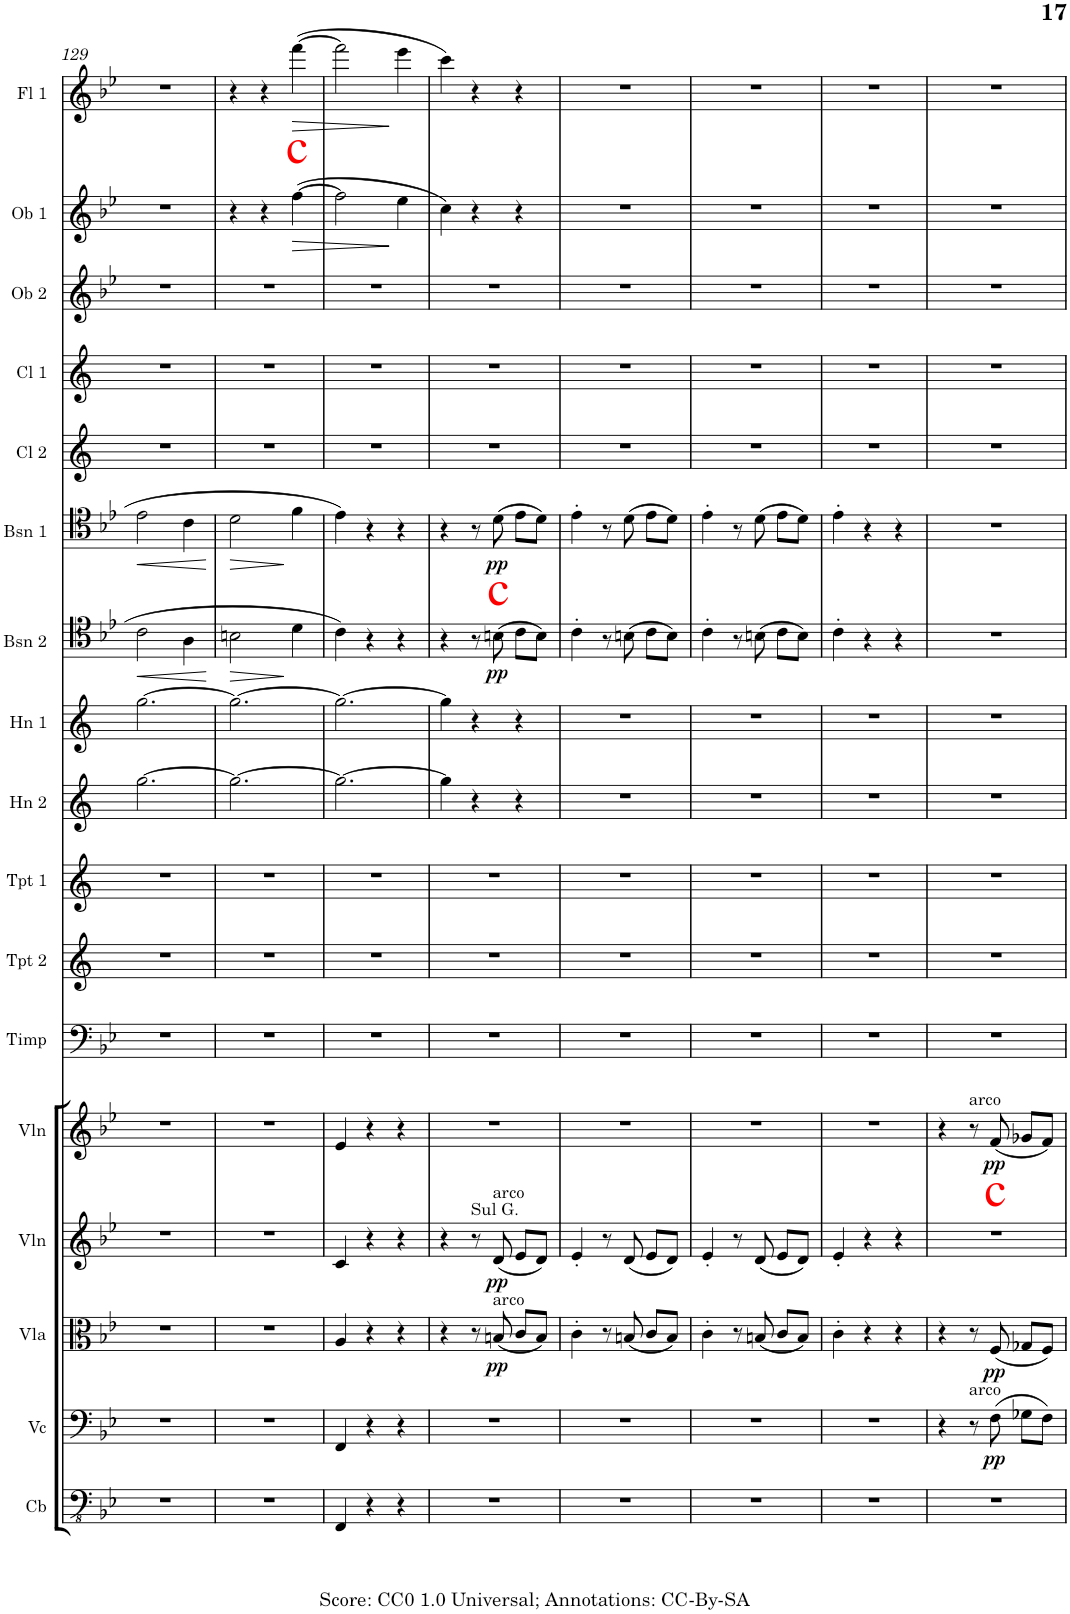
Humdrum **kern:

**kern	**kern	**dynam	**kern	**dynam	**kern	**dynam	**kern	**text	**dynam	**kern	**kern	**kern	**kern	**kern	**kern	**dynam	**kern	**text	**dynam	**kern	**kern	**kern	**kern	**dynam	**kern	**text	**dynam
*part17	*part16	*part16	*part15	*part15	*part14	*part14	*part13	*part13	*part13	*part12	*part11	*part10	*part9	*part8	*part7	*part7	*part6	*part6	*part6	*part5	*part4	*part3	*part2	*part2	*part1	*part1	*part1
*staff17	*staff16	*staff16	*staff15	*staff15	*staff14	*staff14	*staff13	*staff13	*staff13	*staff12	*staff11	*staff10	*staff9	*staff8	*staff7	*staff7	*staff6	*staff6	*staff6	*staff5	*staff4	*staff3	*staff2	*staff2	*staff1	*staff1	*staff1
*I"Contrabass	*I"Violoncello	*	*I"Viola	*	*I"Violin	*	*I"Violin	*	*	*I"Timpani	*I"Bb Trumpet 2	*I"Bb Trumpet 1	*I"Bb (basso) Horn 2	*I"Bb (basso) Horn 1	*I"Bassoon 2	*	*I"Bassoon 1	*	*	*I"Bb Clarinet 2	*I"Bb Clarinet 1	*I"Oboe 2	*I"Oboe 1	*	*I"Flute 1	*	*
*I'Cb	*I'Vc	*	*I'Vla	*	*I'Vln	*	*I'Vln	*	*	*I'Timp	*I'Tpt 2	*I'Tpt 1	*I'Hn 2	*I'Hn 1	*I'Bsn 2	*	*I'Bsn 1	*	*	*I'Cl 2	*I'Cl 1	*I'Ob 2	*I'Ob 1	*	*I'Fl 1	*	*
!!LO:PB:g=z
*clefFv4	*clefF4	*	*clefC3	*	*clefG2	*	*clefG2	*	*	*clefF4	*clefG2	*clefG2	*clefG2	*clefG2	*clefC4	*	*clefC4	*	*	*clefG2	*clefG2	*clefG2	*clefG2	*	*clefG2	*	*
*	*	*	*	*	*	*	*	*	*	*	*Trd1c2	*Trd1c2	*Trd8c14	*Trd8c14	*	*	*	*	*	*Trd1c2	*Trd1c2	*	*	*	*	*	*
*k[b-e-]	*k[b-e-]	*	*k[b-e-]	*	*k[b-e-]	*	*k[b-e-]	*	*	*k[b-e-]	*k[]	*k[]	*k[]	*k[]	*k[b-e-]	*	*k[b-e-]	*	*	*k[]	*k[]	*k[b-e-]	*k[b-e-]	*	*k[b-e-]	*	*
*M3/4	*M3/4	*	*M3/4	*	*M3/4	*	*M3/4	*	*	*M3/4	*M3/4	*M3/4	*M3/4	*M3/4	*M3/4	*	*M3/4	*	*	*M3/4	*M3/4	*M3/4	*M3/4	*	*M3/4	*	*
=129	=129	=129	=129	=129	=129	=129	=129	=129	=129	=129	=129	=129	=129	=129	=129	=129	=129	=129	=129	=129	=129	=129	=129	=129	=129	=129	=129
!	!	!	!	!	!	!	!	!	!	!	!	!	!	!	!	!LO:HP:b	!	!	!LO:HP:b	!	!	!	!	!	!	!	!
2.r	2.r	.	2.r	.	2.r	.	2.r	.	.	2.r	2.r	2.r	[2.gg\	[2.gg\	2c\	<	2e-\	.	<	2.r	2.r	2.r	2.r	.	2.r	.	.
.	.	.	.	.	.	.	.	.	.	.	.	.	.	.	4A\	.	4c\	.	.	.	.	.	.	.	.	.	.
.	.	.	.	.	.	.	.	.	.	.	.	.	.	.	.	[	.	.	[	.	.	.	.	.	.	.	.
=130	=130	=130	=130	=130	=130	=130	=130	=130	=130	=130	=130	=130	=130	=130	=130	=130	=130	=130	=130	=130	=130	=130	=130	=130	=130	=130	=130
!	!	!	!	!	!	!	!	!	!	!	!	!	!	!	!	!LO:HP:b	!	!	!LO:HP:b	!	!	!	!	!	!	!	!
2.r	2.r	.	2.r	.	2.r	.	2.r	.	.	2.r	2.r	2.r	2.gg\_	2.gg\_	2Bn\	>	2d\	.	>	2.r	2.r	2.r	4r	.	4r	.	.
.	.	.	.	.	.	.	.	.	.	.	.	.	.	.	.	.	.	.	.	.	.	.	4r	.	4r	.	.
!	!	!	!	!	!	!	!	!	!	!	!	!	!	!	!	!	!	!	!	!	!	!	!	!LO:HP:b	!	!LO:LY:b:color=#FF0000	!LO:HP:b
.	.	.	.	.	.	.	.	.	.	.	.	.	.	.	4d\	]	4f\	.	]	.	.	.	([4ff\	>	([4fff\	c	>
=131	=131	=131	=131	=131	=131	=131	=131	=131	=131	=131	=131	=131	=131	=131	=131	=131	=131	=131	=131	=131	=131	=131	=131	=131	=131	=131	=131
4FFF/	4FF/	.	4A/	.	4c/	.	4e-/	.	.	2.r	2.r	2.r	2.gg\_	2.gg\_	4c\	.	4e-\	.	.	2.r	2.r	2.r	2ff\]	.	2fff\]	.	.
4r	4r	.	4r	.	4r	.	4r	.	.	.	.	.	.	.	4r	.	4r	.	.	.	.	.	.	.	.	.	.
4r	4r	.	4r	.	4r	.	4r	.	.	.	.	.	.	.	4r	.	4r	.	.	.	.	.	4ee-\	]	4eee-\	.	]
=132	=132	=132	=132	=132	=132	=132	=132	=132	=132	=132	=132	=132	=132	=132	=132	=132	=132	=132	=132	=132	=132	=132	=132	=132	=132	=132	=132
2.r	2.r	.	4r	.	4r	.	2.r	.	.	2.r	2.r	2.r	4gg\]	4gg\]	4r	.	4r	.	.	2.r	2.r	2.r	4cc\)	.	4ccc\)	.	.
!	!	!	!	!	!LO:TX:a:t=Sul G.	!	!	!	!	!	!	!	!	!	!	!	!	!	!	!	!	!	!	!	!	!	!
.	.	.	8r	.	8r	.	.	.	.	.	.	.	4r	4r	8r	.	8r	.	.	.	.	.	4r	.	4r	.	.
!	!	!	!	!	!LO:TX:a:t=arco	!	!	!	!	!	!	!	!	!	!	!	!	!	!	!	!	!	!	!	!	!	!
!	!	!	!LO:TX:a:t=arco	!	!	!	!	!	!	!	!	!	!	!	!	!	!	!	!	!	!	!	!	!	!	!	!
!	!	!	!	!LO:DY:b	!	!LO:DY:b	!	!	!	!	!	!	!	!	!	!LO:DY:b	!	!LO:LY:b:color=#FF0000	!LO:DY:b	!	!	!	!	!	!	!	!
.	.	.	(8Bn/	pp	(8d/	pp	.	.	.	.	.	.	.	.	(8Bn\	pp	(8d\	c	pp	.	.	.	.	.	.	.	.
.	.	.	8c/L	.	8e-/L	.	.	.	.	.	.	.	4r	4r	8c\L	.	8e-\L	.	.	.	.	.	4r	.	4r	.	.
.	.	.	8B/J)	.	8d/J)	.	.	.	.	.	.	.	.	.	8B\J)	.	8d\J)	.	.	.	.	.	.	.	.	.	.
=133	=133	=133	=133	=133	=133	=133	=133	=133	=133	=133	=133	=133	=133	=133	=133	=133	=133	=133	=133	=133	=133	=133	=133	=133	=133	=133	=133
2.r	2.r	.	4c'\	.	4e-'/	.	2.r	.	.	2.r	2.r	2.r	2.r	2.r	4c'\	.	4e-'\	.	.	2.r	2.r	2.r	2.r	.	2.r	.	.
.	.	.	8r	.	8r	.	.	.	.	.	.	.	.	.	8r	.	8r	.	.	.	.	.	.	.	.	.	.
.	.	.	(8Bn/	.	(8d/	.	.	.	.	.	.	.	.	.	(8Bn\	.	(8d\	.	.	.	.	.	.	.	.	.	.
.	.	.	8c/L	.	8e-/L	.	.	.	.	.	.	.	.	.	8c\L	.	8e-\L	.	.	.	.	.	.	.	.	.	.
.	.	.	8B/J)	.	8d/J)	.	.	.	.	.	.	.	.	.	8B\J)	.	8d\J)	.	.	.	.	.	.	.	.	.	.
=134	=134	=134	=134	=134	=134	=134	=134	=134	=134	=134	=134	=134	=134	=134	=134	=134	=134	=134	=134	=134	=134	=134	=134	=134	=134	=134	=134
2.r	2.r	.	4c'\	.	4e-'/	.	2.r	.	.	2.r	2.r	2.r	2.r	2.r	4c'\	.	4e-'\	.	.	2.r	2.r	2.r	2.r	.	2.r	.	.
.	.	.	8r	.	8r	.	.	.	.	.	.	.	.	.	8r	.	8r	.	.	.	.	.	.	.	.	.	.
.	.	.	(8Bn/	.	(8d/	.	.	.	.	.	.	.	.	.	(8Bn\	.	(8d\	.	.	.	.	.	.	.	.	.	.
.	.	.	8c/L	.	8e-/L	.	.	.	.	.	.	.	.	.	8c\L	.	8e-\L	.	.	.	.	.	.	.	.	.	.
.	.	.	8B/J)	.	8d/J)	.	.	.	.	.	.	.	.	.	8B\J)	.	8d\J)	.	.	.	.	.	.	.	.	.	.
=135	=135	=135	=135	=135	=135	=135	=135	=135	=135	=135	=135	=135	=135	=135	=135	=135	=135	=135	=135	=135	=135	=135	=135	=135	=135	=135	=135
2.r	2.r	.	4c'\	.	4e-'/	.	2.r	.	.	2.r	2.r	2.r	2.r	2.r	4c'\	.	4e-'\	.	.	2.r	2.r	2.r	2.r	.	2.r	.	.
.	.	.	4r	.	4r	.	.	.	.	.	.	.	.	.	4r	.	4r	.	.	.	.	.	.	.	.	.	.
.	.	.	4r	.	4r	.	.	.	.	.	.	.	.	.	4r	.	4r	.	.	.	.	.	.	.	.	.	.
=136	=136	=136	=136	=136	=136	=136	=136	=136	=136	=136	=136	=136	=136	=136	=136	=136	=136	=136	=136	=136	=136	=136	=136	=136	=136	=136	=136
2.r	4r	.	4r	.	2.r	.	4r	.	.	2.r	2.r	2.r	2.r	2.r	2.r	.	2.r	.	.	2.r	2.r	2.r	2.r	.	2.r	.	.
!	!	!	!	!	!	!	!LO:TX:a:t=arco	!	!	!	!	!	!	!	!	!	!	!	!	!	!	!	!	!	!	!	!
!	!LO:TX:a:t=arco	!	!	!	!	!	!	!	!	!	!	!	!	!	!	!	!	!	!	!	!	!	!	!	!	!	!
.	8r	.	8r	.	.	.	8r	.	.	.	.	.	.	.	.	.	.	.	.	.	.	.	.	.	.	.	.
!	!	!LO:DY:b	!	!LO:DY:b	!	!	!	!LO:LY:b:color=#FF0000	!LO:DY:b	!	!	!	!	!	!	!	!	!	!	!	!	!	!	!	!	!	!
.	(8F\	pp	(8F/	pp	.	.	(8f/	c	pp	.	.	.	.	.	.	.	.	.	.	.	.	.	.	.	.	.	.
.	8G-X\L	.	8G-X/L	.	.	.	8g-X/L	.	.	.	.	.	.	.	.	.	.	.	.	.	.	.	.	.	.	.	.
.	8F\J)	.	8F/J)	.	.	.	8f/J)	.	.	.	.	.	.	.	.	.	.	.	.	.	.	.	.	.	.	.	.
=	=	=	=	=	=	=	=	=	=	=	=	=	=	=	=	=	=	=	=	=	=	=	=	=	=	=	=
*-	*-	*-	*-	*-	*-	*-	*-	*-	*-	*-	*-	*-	*-	*-	*-	*-	*-	*-	*-	*-	*-	*-	*-	*-	*-	*-	*-
